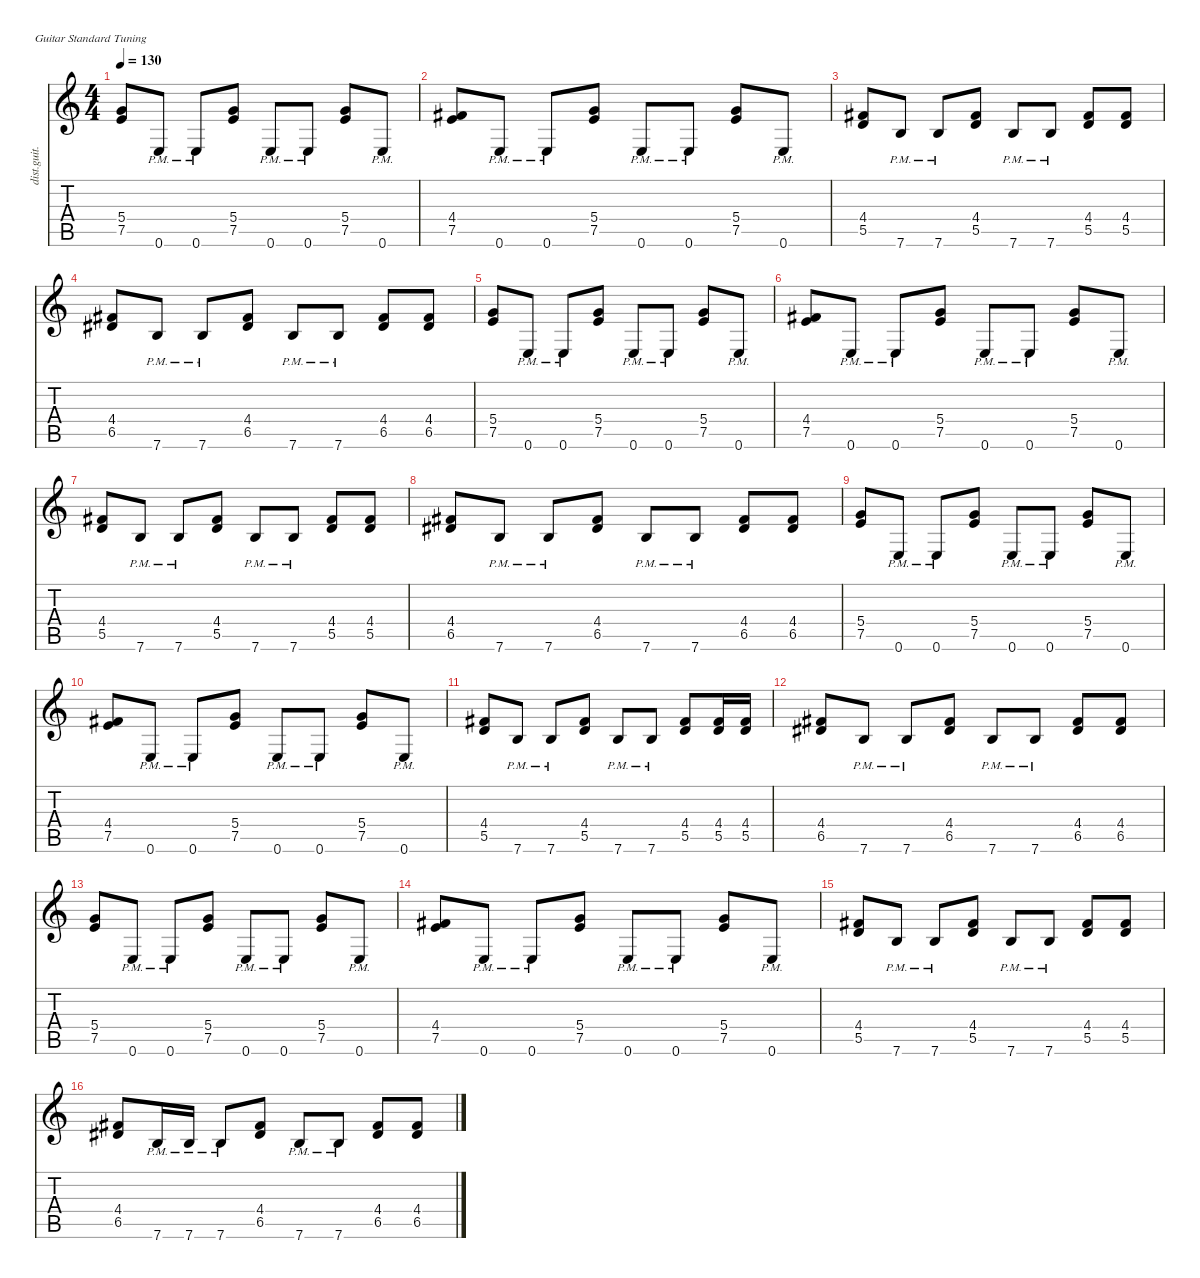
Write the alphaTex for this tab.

\defaultSystemsLayout 4
\hideDynamics
\bracketExtendMode nobrackets
\otherSystemsTrackNameOrientation horizontal
\track ("Kirk (Rhythm Guitar)" "dist.guit.") {instrument distortionguitar}
\staff {score tabs}
\tuning (E4 B3 G3 D3 A2 E2)
\ts (4 4)
\tempo 130
\clef g2
\ks c
(5.4 7.5).8{dy f beam Up} 0.6{pm}.8{beam Up} 0.6{pm}.8{beam Up} (5.4 7.5).8{beam Up} 0.6{pm}.8{beam Up} 0.6{pm}.8{beam Up} (5.4 7.5).8{beam Up} 0.6{pm}.8{beam Up} |
(4.4{acc #} 7.5).8{beam Up} 0.6{pm}.8{beam Up} 0.6{pm}.8{beam Up} (5.4 7.5).8{beam Up} 0.6{pm}.8{beam Up} 0.6{pm}.8{beam Up} (5.4 7.5).8{beam Up} 0.6{pm}.8{beam Up} |
(4.4{acc #} 5.5).8{beam Up} 7.6{pm}.8{beam Up} 7.6{pm}.8{beam Up} (4.4{acc #} 5.5).8{beam Up} 7.6{pm}.8{beam Up} 7.6{pm}.8{beam Up} (4.4{acc #} 5.5).8{beam Up} (4.4{acc #} 5.5).8{beam Up} |
(4.4{acc #} 6.5{acc #}).8{beam Up} 7.6{pm}.8{beam Up} 7.6{pm}.8{beam Up} (4.4{acc #} 6.5{acc #}).8{beam Up} 7.6{pm}.8{beam Up} 7.6{pm}.8{beam Up} (4.4{acc #} 6.5{acc #}).8{beam Up} (4.4{acc #} 6.5{acc #}).8{beam Up} |
(5.4 7.5).8{beam Up} 0.6{pm}.8{beam Up} 0.6{pm}.8{beam Up} (5.4 7.5).8{beam Up} 0.6{pm}.8{beam Up} 0.6{pm}.8{beam Up} (5.4 7.5).8{beam Up} 0.6{pm}.8{beam Up} |
(4.4{acc #} 7.5).8{beam Up} 0.6{pm}.8{beam Up} 0.6{pm}.8{beam Up} (5.4 7.5).8{beam Up} 0.6{pm}.8{beam Up} 0.6{pm}.8{beam Up} (5.4 7.5).8{beam Up} 0.6{pm}.8{beam Up} |
(4.4{acc #} 5.5).8{beam Up} 7.6{pm}.8{beam Up} 7.6{pm}.8{beam Up} (4.4{acc #} 5.5).8{beam Up} 7.6{pm}.8{beam Up} 7.6{pm}.8{beam Up} (4.4{acc #} 5.5).8{beam Up} (4.4{acc #} 5.5).8{beam Up} |
(4.4{acc #} 6.5{acc #}).8{beam Up} 7.6{pm}.8{beam Up} 7.6{pm}.8{beam Up} (4.4{acc #} 6.5{acc #}).8{beam Up} 7.6{pm}.8{beam Up} 7.6{pm}.8{beam Up} (4.4{acc #} 6.5{acc #}).8{beam Up} (4.4{acc #} 6.5{acc #}).8{beam Up} |
(5.4 7.5).8{beam Up} 0.6{pm}.8{beam Up} 0.6{pm}.8{beam Up} (5.4 7.5).8{beam Up} 0.6{pm}.8{beam Up} 0.6{pm}.8{beam Up} (5.4 7.5).8{beam Up} 0.6{pm}.8{beam Up} |
(4.4{acc #} 7.5).8{beam Up} 0.6{pm}.8{beam Up} 0.6{pm}.8{beam Up} (5.4 7.5).8{beam Up} 0.6{pm}.8{beam Up} 0.6{pm}.8{beam Up} (5.4 7.5).8{beam Up} 0.6{pm}.8{beam Up} |
(4.4{acc #} 5.5).8{beam Up} 7.6{pm}.8{beam Up} 7.6{pm}.8{beam Up} (4.4{acc #} 5.5).8{beam Up} 7.6{pm}.8{beam Up} 7.6{pm}.8{beam Up} (4.4{acc #} 5.5).8{beam Up} (4.4{acc #} 5.5).16{beam Up} (4.4{acc #} 5.5).16{beam Up} |
(4.4{acc #} 6.5{acc #}).8{beam Up} 7.6{pm}.8{beam Up} 7.6{pm}.8{beam Up} (4.4{acc #} 6.5{acc #}).8{beam Up} 7.6{pm}.8{beam Up} 7.6{pm}.8{beam Up} (4.4{acc #} 6.5{acc #}).8{beam Up} (4.4{acc #} 6.5{acc #}).8{beam Up} |
(5.4 7.5).8{beam Up} 0.6{pm}.8{beam Up} 0.6{pm}.8{beam Up} (5.4 7.5).8{beam Up} 0.6{pm}.8{beam Up} 0.6{pm}.8{beam Up} (5.4 7.5).8{beam Up} 0.6{pm}.8{beam Up} |
(4.4{acc #} 7.5).8{beam Up} 0.6{pm}.8{beam Up} 0.6{pm}.8{beam Up} (5.4 7.5).8{beam Up} 0.6{pm}.8{beam Up} 0.6{pm}.8{beam Up} (5.4 7.5).8{beam Up} 0.6{pm}.8{beam Up} |
(4.4{acc #} 5.5).8{beam Up} 7.6{pm}.8{beam Up} 7.6{pm}.8{beam Up} (4.4{acc #} 5.5).8{beam Up} 7.6{pm}.8{beam Up} 7.6{pm}.8{beam Up} (4.4{acc #} 5.5).8{beam Up} (4.4{acc #} 5.5).8{beam Up} |
(4.4{acc #} 6.5{acc #}).8{beam Up} 7.6{pm}.16{beam Up} 7.6{pm}.16{beam Up} 7.6{pm}.8{beam Up} (4.4{acc #} 6.5{acc #}).8{beam Up} 7.6{pm}.8{beam Up} 7.6{pm}.8{beam Up} (4.4{acc #} 6.5{acc #}).8{beam Up} (4.4{acc #} 6.5{acc #}).8{beam Up}
